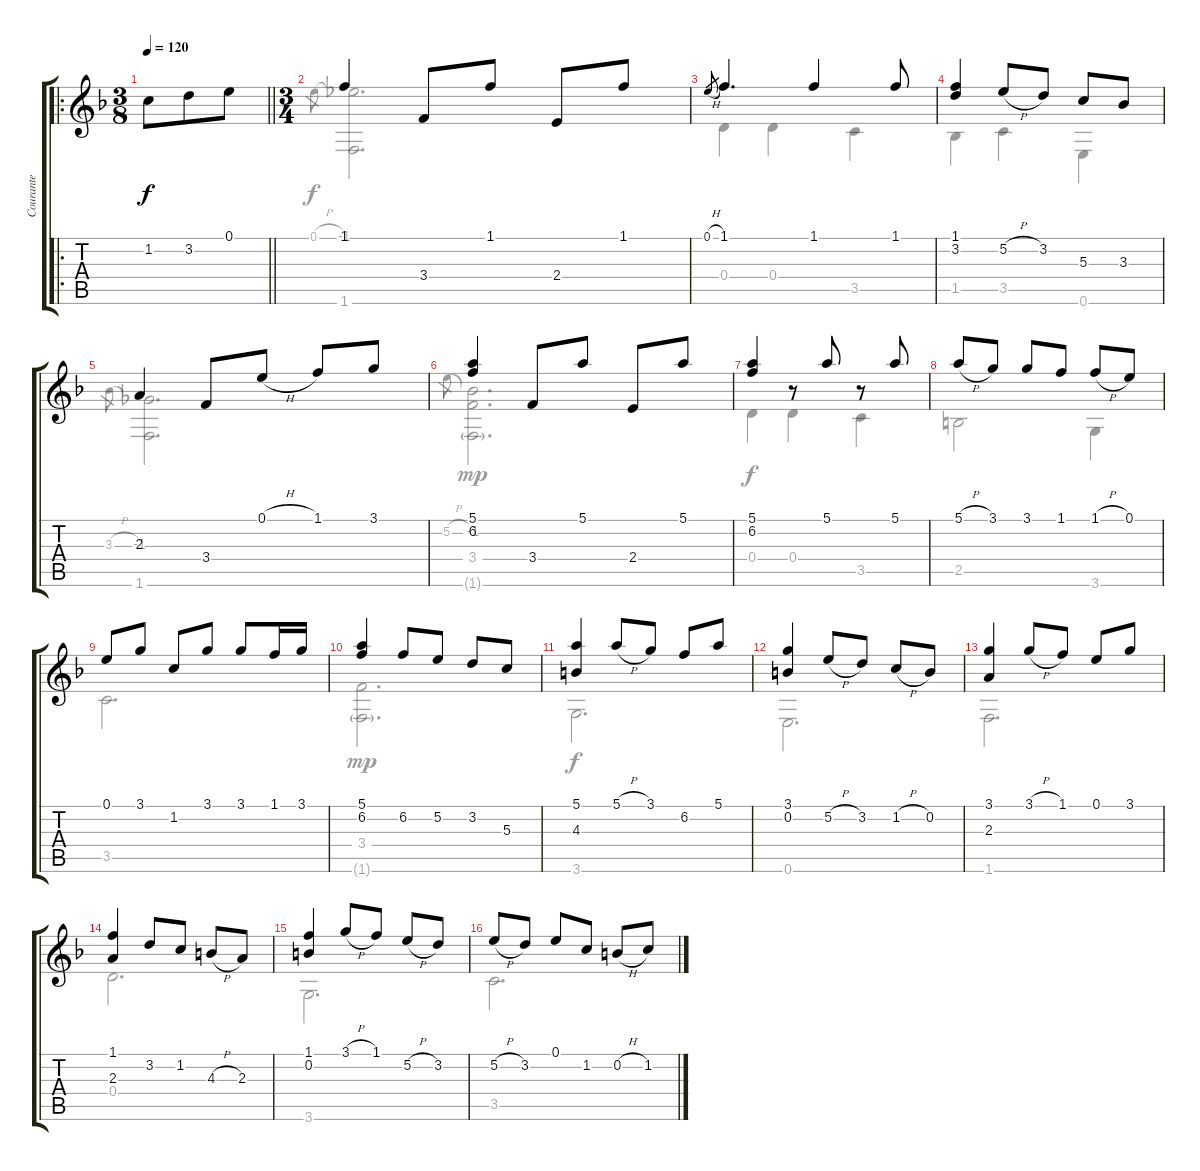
\track ("Courante" "Courante") {instrument acousticguitarnylon}
\staff {score tabs}
\tuning (E4 B3 G3 D3 A2 E2) {hide}
\voice
\ro
\ts (3 8)
\tempo 120
\clef g2
\barLineRight lightlight
\ks f
1.2.8{dy f instrument acousticguitarnylon} 3.2.8 0.1.8 |
\ts (3 4)
1.1.4 3.4.8 1.1.8 2.4.8 1.1.8 |
0.1{h}.8{gr} 1.1.4{d} 1.1.4 1.1.8 |
(1.1 3.2).4 5.2{h}.8 3.2.8 5.3.8 3.3.8 |
2.3.4 3.4.8 0.1{h}.8 1.1.8 3.1.8 |
(5.1 6.2).4 3.4.8 5.1.8 2.4.8 5.1.8 |
(5.1 6.2).4 r.8 5.1.8 r.8 5.1.8 |
5.1{h}.8 3.1.8 3.1.8 1.1.8 1.1{h}.8 0.1.8 |
0.1.8 3.1.8 1.2.8 3.1.8 3.1.8 1.1.16 3.1.16 |
(5.1 6.2).4 6.2.8 5.2.8 3.2.8 5.3.8 |
(5.1 4.3).4 5.1{h}.8 3.1.8 6.2.8 5.1.8 |
(3.1 0.2).4 5.2{h}.8 3.2.8 1.2{h}.8 0.2.8 |
(3.1 2.3).4 3.1{h}.8 1.1.8 0.1.8 3.1.8 |
(1.1 2.3).4 3.2.8 1.2.8 4.3{h}.8 2.3.8 |
(1.1 0.2).4 3.1{h}.8 1.1.8 5.2{h}.8 3.2.8 |
5.2{h}.8 3.2.8 0.1.8 1.2.8 0.2{h}.8 1.2.8
\voice
\clef g2
\ottava regular
\simile none
\barLineRight lightlight
\ks f
|
0.1{h}.8{gr} (-1.1 1.6).2{d} |
0.4.4 0.4.4 3.5.4 |
1.5.4 3.5.4 0.6.4 |
3.3{h}.8{gr} (-1.3 1.6).2{d} |
5.2{h}.8{gr} (-1.2 3.4 1.6{g}).2{d dy mp} |
0.4.4{dy f} 0.4.4 3.5.4 |
2.5.2 3.6.4 |
3.5.2{d} |
(3.4 1.6{g}).2{d dy mp} |
3.6.2{d dy f} |
0.6.2{d} |
1.6.2{d} |
0.4.2{d} |
3.6.2{d} |
3.5.2{d}
